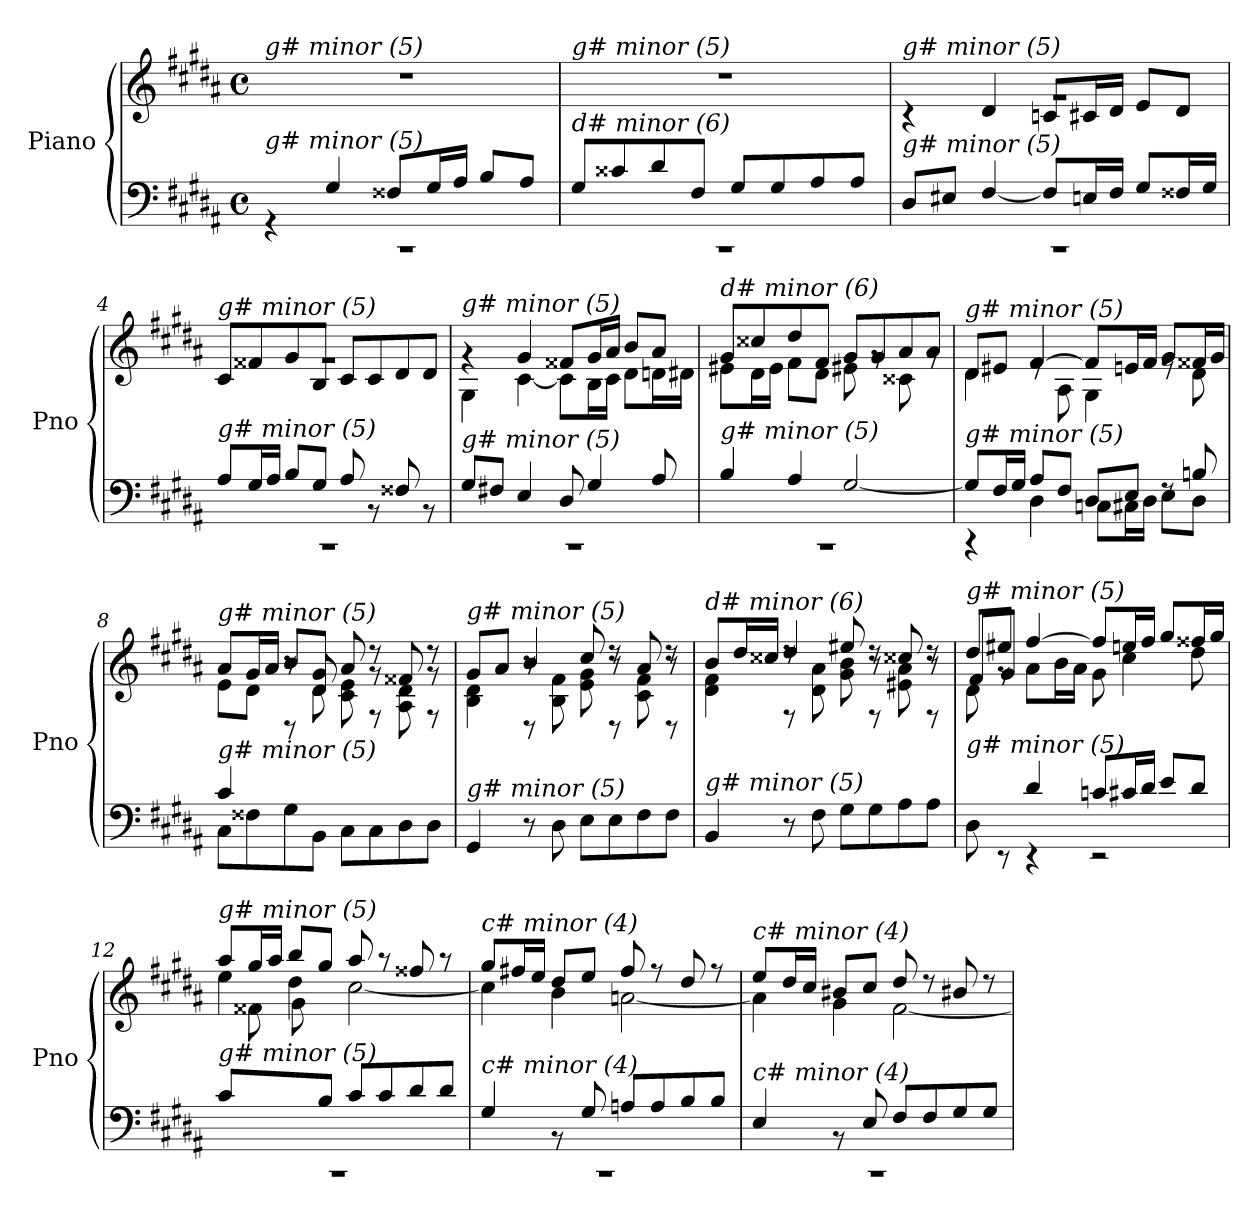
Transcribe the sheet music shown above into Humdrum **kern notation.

**kern	**kern
*part1	*part1
*staff2	*staff1
*I"Piano	*
*I'Pno	*
*clefF4	*clefG2
*k[f#c#g#d#a#]	*k[f#c#g#d#a#]
*M4/4	*M4/4
*met(c)	*met(c)
=1	=1
*^	*
!	!	!LO:TX:i:t=g# minor (5)
!LO:TX:i:t=g# minor (5)	!	!
1rCC	4r	1rdd
.	4G#/	.
.	8F##X/L	.
.	16G#/L	.
.	16A#/JJ	.
.	8B/L	.
.	8A#/J	.
=2	=2	=2
!	!	!LO:TX:i:t=g# minor (5)
!LO:TX:i:t=d# minor (6)	!	!
1rCC	8G#/L	1rdd
.	8c##X/	.
.	8d#/	.
.	8F#/J	.
.	8G#/L	.
.	8G#/	.
.	8A#/	.
.	8A#/J	.
=3	=3	=3
*	*	*^
!	!	!LO:TX:i:t=g# minor (5)	!
!LO:TX:i:t=g# minor (5)	!	!	!
1rCC	8D#/L	1rg	4r
.	8E#X/J	.	.
.	[4F#/	.	4d#/
.	8F#/L]	.	8cni/L
.	16En/L	.	16c#/L
.	16F#/JJ	.	16d#/JJ
.	8G#/L	.	8e/L
.	16F##X/L	.	8d#/J
.	16G#/JJ	.	.
=4	=4	=4	=4
!	!	!LO:TX:i:t=g# minor (5)	!
!LO:TX:i:t=g# minor (5)	!	!	!
1rCC	8A#/L	1rg	8c#/L
.	16G#/L	.	8f##X/
.	16A#/JJ	.	.
.	8B/L	.	8g#/
.	8G#/J	.	8B/J
.	8A#/	.	8c#/L
.	8r	.	8c#/
.	8F##X/	.	8d#/
.	8r	.	8d#/J
!!LO:LB:g=z	!!
=5	=5	=5	=5
!	!	!LO:TX:i:t=g# minor (5)	!
!LO:TX:i:t=g# minor (5)	!	!	!
1rCC	8G#/L	4rg	4G#\
.	8F#X/J	.	.
.	4E/	4g#/	[4c#\
.	8D#/	8f##X/L	8c#\L]
.	4G#/	16g#/L	16B\L
.	.	16a#/JJ	16c#\JJ
.	.	8b/L	8d#\L
.	8A#/	8a#/J	16dni\L
.	.	.	16d#\JJ
=6	=6	=6	=6
!	!	!LO:TX:i:t=d# minor (6)	!
!LO:TX:i:t=g# minor (5)	!	!	!
1rCC	4B/	8g#/L	8e#X\L
.	.	8cc##X/	16d#\L
.	.	.	16e#\JJ
.	4A#/	8dd#/	8f#\L
.	.	8f#/J	8d#\J
.	[2G#/	8g#/L	8e#X\
.	.	8g#/	8rg
.	.	8a#/	8c##X\
.	.	8a#/J	8rg
=7	=7	=7	=7
!	!	!LO:TX:i:t=g# minor (5)	!
!LO:TX:i:t=g# minor (5)	!	!	!
4rCC	8G#/L]	8d#/L	4d#\
.	16F#/L	8e#X/J	.
.	16G#/JJ	.	.
8A#/L	4D#\	[4f#/	8re
8F#/J	.	.	8A#\
8D#/L	8Cni\L	8f#/L]	4G#\
8E/J	16C#\L	16en/L	.
.	16D#\JJ	16f#/JJ	.
8rF	8E\L	8g#/L	8re
8Bn/	8D#\J	16f##X/L	8d#\
.	.	16g#/JJ	.
!!LO:LB:g=z
=8	=8	=8	=8
*	*	*	*^
!	!	!LO:TX:i:t=g# minor (5)	!	!
!LO:TX:i:t=g# minor (5)	!	!	!	!
4c#/	8C#\L	8a#/L	8e\L	4ryy
.	8F##X\	16g#/L	8d#\J	.
.	.	16a#/JJ	.	.
4ryy	8G#\	8b/L	8r	8rD
.	8BB\J	8g#/J	8d#\	8d#/
8ryy	8C#\L	8a#/	8c#\ 8e\	8ryy
8ryy	8C#\	8rg	8rdd	8rF
8ryy	8D#\	8f##X/	8A#\ 8d#\	8ryy
8ryy	8D#\J	8rg	8rdd	8rF
!!LO:LB:g=z	!!	!!
=9	=9	=9	=9	=9
!	!	!LO:TX:i:t=g# minor (5)	!	!
!LO:TX:i:t=g# minor (5)	!	!	!	!
4ryy	4GG#/	8g#/L	4B\ 4d#\	4ryy
.	.	8a#/J	.	.
8ryy	8r	4b/	8r	8rD
4ryy	8D#\	.	8B\ 8f#\	4ryy
.	8E\L	8cc#/	8e\ 8g#\	.
8ryy	8E\	8r	8rdd	8rD
8ryy	8F#\	8a#/	8c#\ 8f#\	8ryy
8ryy	8F#\J	8r	8rdd	8rD
=10	=10	=10	=10	=10
!	!	!LO:TX:i:t=d# minor (6)	!	!
!LO:TX:i:t=g# minor (5)	!	!	!	!
4ryy	4BB/	8b/L	4d#\ 4f#\	4ryy
.	.	16dd#/L	.	.
.	.	16cc##X/JJ	.	.
8ryy	8r	4dd#/	8rdd	8rF
4ryy	8F#\	.	8d#\ 8a#\	4ryy
.	8G#\L	8ee#X/	8g#\ 8b\	.
8ryy	8G#\	8r	8rdd	8rF
8ryy	8A#\	8cc##X/	8e#X\ 8a#\	8ryy
8ryy	8A#\J	8r	8rdd	8rF
=11	=11	=11	=11	=11
*	*^	*	*	*^
!	!	!	!LO:TX:i:t=g# minor (5)	!	!	!
!LO:TX:i:t=g# minor (5)	!	!	!	!	!	!
4ryy	8D#\	4ryy	8dd#/L	8d#\	8f#/L	4ryy
.	8rEE	.	8ee#X/J	8rg	8g#/J	.
2.ryy	4rEE	4d#/	[4ff#/	8a#\L	2.ryy	2.ryy
.	.	.	.	16b\L	.	.
.	.	.	.	16a#\JJ	.	.
.	2rEE	8cni/L	8ff#/L]	8g#\	.	.
.	.	16c#/L	16een/L	4cc#\	.	.
.	.	16d#/JJ	16ff#/JJ	.	.	.
.	.	8e/L	8gg#/L	.	.	.
.	.	8d#/J	16ff##X/L	8dd#\	.	.
.	.	.	16gg#/JJ	.	.	.
*	*v	*v	*	*	*	*
*	*	*	*	*v	*v
=12	=12	=12	=12	=12
!	!	!LO:TX:i:t=g# minor (5)	!	!
!LO:TX:i:t=g# minor (5)	!	!	!	!
1rCC	8c#/L	8aa#/L	4ee\	8ryy
.	4ryy	16gg#/L	.	8f##X\
.	.	16aa#/JJ	.	.
.	.	8bb/L	4dd#\	8g#\
.	8B/J	8gg#/J	.	2ryy
.	8c#/L	8aa#/	[2cc#\	.
.	8c#/	8r	.	.
.	8d#/	8ff##X/	.	.
.	8d#/J	8r	.	8ryy
!!LO:LB:g=z
=13	=13	=13	=13	=13
!	!	!LO:TX:i:t=c# minor (4)	!	!
!LO:TX:i:t=c# minor (4)	!	!	!	!
*	*	*	*v	*v
1rCC	4G#/	8gg#/L	4cc#\]
.	.	16ff#X/L	.
.	.	16ee/JJ	.
.	8r	8dd#/L	4b\
.	8G#/	8ee/J	.
.	8An/L	8ff#/	[2an\
.	8A/	8r	.
.	8B/	8dd#/	.
.	8B/J	8r	.
=14	=14	=14	=14
!	!	!LO:TX:i:t=c# minor (4)	!
!LO:TX:i:t=c# minor (4)	!	!	!
1rCC	4E/	8ee/L	4a\]
.	.	16dd#/L	.
.	.	16cc#/JJ	.
.	8rBB	8b#X/L	4g#\
.	8E/	8cc#/J	.
.	8F#/L	8dd#/	[2f#\
.	8F#/	8r	.
.	8G#/	8b#X/	.
.	8G#/J	8r	.
*v	*v	*	*
*	*v	*v
=	=
*-	*-
